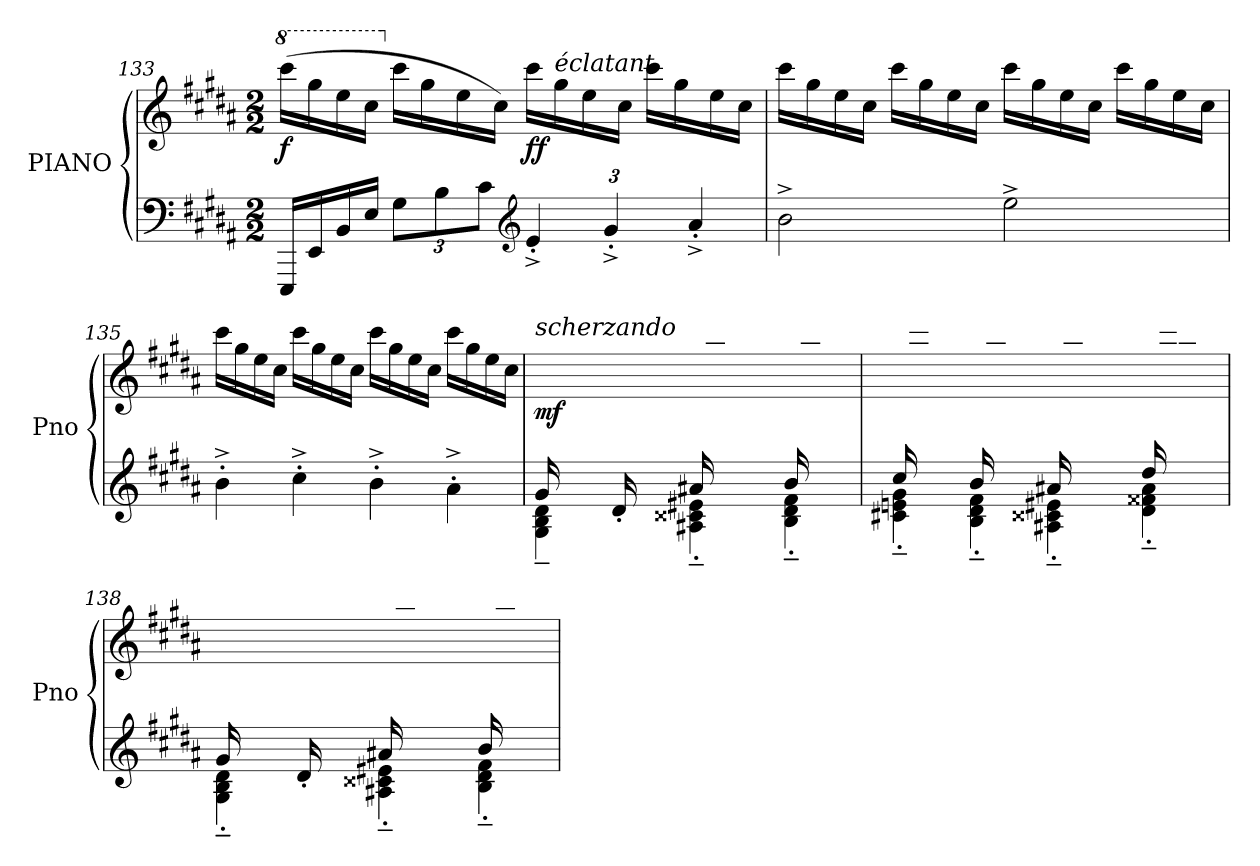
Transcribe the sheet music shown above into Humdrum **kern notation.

**kern	**kern	**dynam
*part1	*part1	*part1
*staff2	*staff1	*staff1/2
*I"PIANO	*	*
*I'Pno	*	*
!!LO:LB:g=z
*clefF4	*clefG2	*
*k[f#c#g#d#a#]	*k[f#c#g#d#a#]	*
*M2/2	*M2/2	*
*	*8va	*
=133	=133	=133
!	!	!LO:DY:b
16EEE/LL	(>16cccc#\LL	f
16EE/	16ggg#\	.
16BB/	16eee\	.
16E/JJ	16ccc#\JJ	.
*Xbrackettup	*	*
*	*X8va	*
12G#\L	16ccc#\LL	.
.	16gg#\	.
12B\	.	.
.	16ee\	.
12c#\J	.	.
.	16cc#\JJ)	.
*clefG2	*	*
!	!	!LO:DY:b
6e'^/	16ccc#\LL	ff
!	!LO:TX:i:t=éclatant	!
.	16gg#\	.
.	16ee\	.
6g#'^</	.	.
.	16cc#\JJ	.
.	16ccc#\LL	.
.	16gg#\	.
6a#'^</	.	.
.	16ee\	.
.	16cc#\JJ	.
=134	=134	=134
2b^<\	16ccc#\LL	.
.	16gg#\	.
.	16ee\	.
.	16cc#\JJ	.
.	16ccc#\LL	.
.	16gg#\	.
.	16ee\	.
.	16cc#\JJ	.
2ee^<\	16ccc#\LL	.
.	16gg#\	.
.	16ee\	.
.	16cc#\JJ	.
.	16ccc#\LL	.
.	16gg#\	.
.	16ee\	.
.	16cc#\JJ	.
=135	=135	=135
4b'<^<\	16ccc#\LL	.
.	16gg#\	.
.	16ee\	.
.	16cc#\JJ	.
4cc#'<^<\	16ccc#\LL	.
.	16gg#\	.
.	16ee\	.
.	16cc#\JJ	.
4b'<^<\	16ccc#\LL	.
.	16gg#\	.
.	16ee\	.
.	16cc#\JJ	.
4a#'<^<\	16ccc#\LL	.
.	16gg#\	.
.	16ee\	.
.	16cc#\JJ	.
!!LO:LB:g=z
=136	=136	=136
*^	*	*
!	!	!LO:TX:i:t=scherzando	!
!	!	!	!LO:DY:b
16g#/LL	4G#\~< 4B\~< 4d#\~<	16ryy	mf
8.ryy	.	16gg#\	.
.	.	16dd#\	.
.	.	16b\JJ	.
16d#'/LL	4ryy	16ryy	.
8.ryy	.	16gg#\	.
.	.	16dd#\	.
.	.	16b\JJ	.
16a#X/LL	4A#X\'<~< 4c##X\'<~< 4e#X\'<~<	16ryy	.
8.ryy	.	16aa#X\	.
.	.	16ee#X\	.
.	.	16cc##X\JJ	.
16b/LL	4B\'<~< 4d#\'<~< 4f#\'<~<	16ryy	.
8.ryy	.	16bb\	.
.	.	16ff#\	.
.	.	16dd#\JJ	.
=137	=137	=137	=137
16cc#/LL	4c#X\'<~< 4en\'<~< 4g#\'<~<	16ryy	.
8.ryy	.	16ccc#X\	.
.	.	16gg#\	.
.	.	16ee\JJ	.
16b/LL	4B\'<~< 4d#\'<~< 4f#\'<~<	16ryy	.
8.ryy	.	16bb\	.
.	.	16ff#\	.
.	.	16dd#\JJ	.
16a#X/LL	4A#X\'<~< 4c##X\'<~< 4e#X\'<~<	16ryy	.
8.ryy	.	16aa#X\	.
.	.	16ee#X\	.
.	.	16cc##X\JJ	.
16dd#/LL	4d#\'<~< 4f##X\'<~< 4a#\'<~<	16ryy	.
8.ryy	.	16ddd#\	.
.	.	16aa#\	.
.	.	16ff##X\JJ	.
=138	=138	=138	=138
16g#/LL	4G#\'<~< 4B\'<~< 4d#\'<~<	16ryy	.
8.ryy	.	16gg#\	.
.	.	16dd#\	.
.	.	16b\JJ	.
16d#'/LL	4ryy	16ryy	.
8.ryy	.	16gg#\	.
.	.	16dd#\	.
.	.	16b\JJ	.
16a#X/LL	4A#X\'<~< 4c##X\'<~< 4e#X\'<~<	16ryy	.
8.ryy	.	16aa#X\	.
.	.	16ee#X\	.
.	.	16cc##X\JJ	.
16b/LL	4B\'<~< 4d#\'<~< 4f#\'<~<	16ryy	.
8.ryy	.	16bb\	.
.	.	16ff#\	.
.	.	16dd#\JJ	.
*v	*v	*	*
=	=	=
*-	*-	*-
